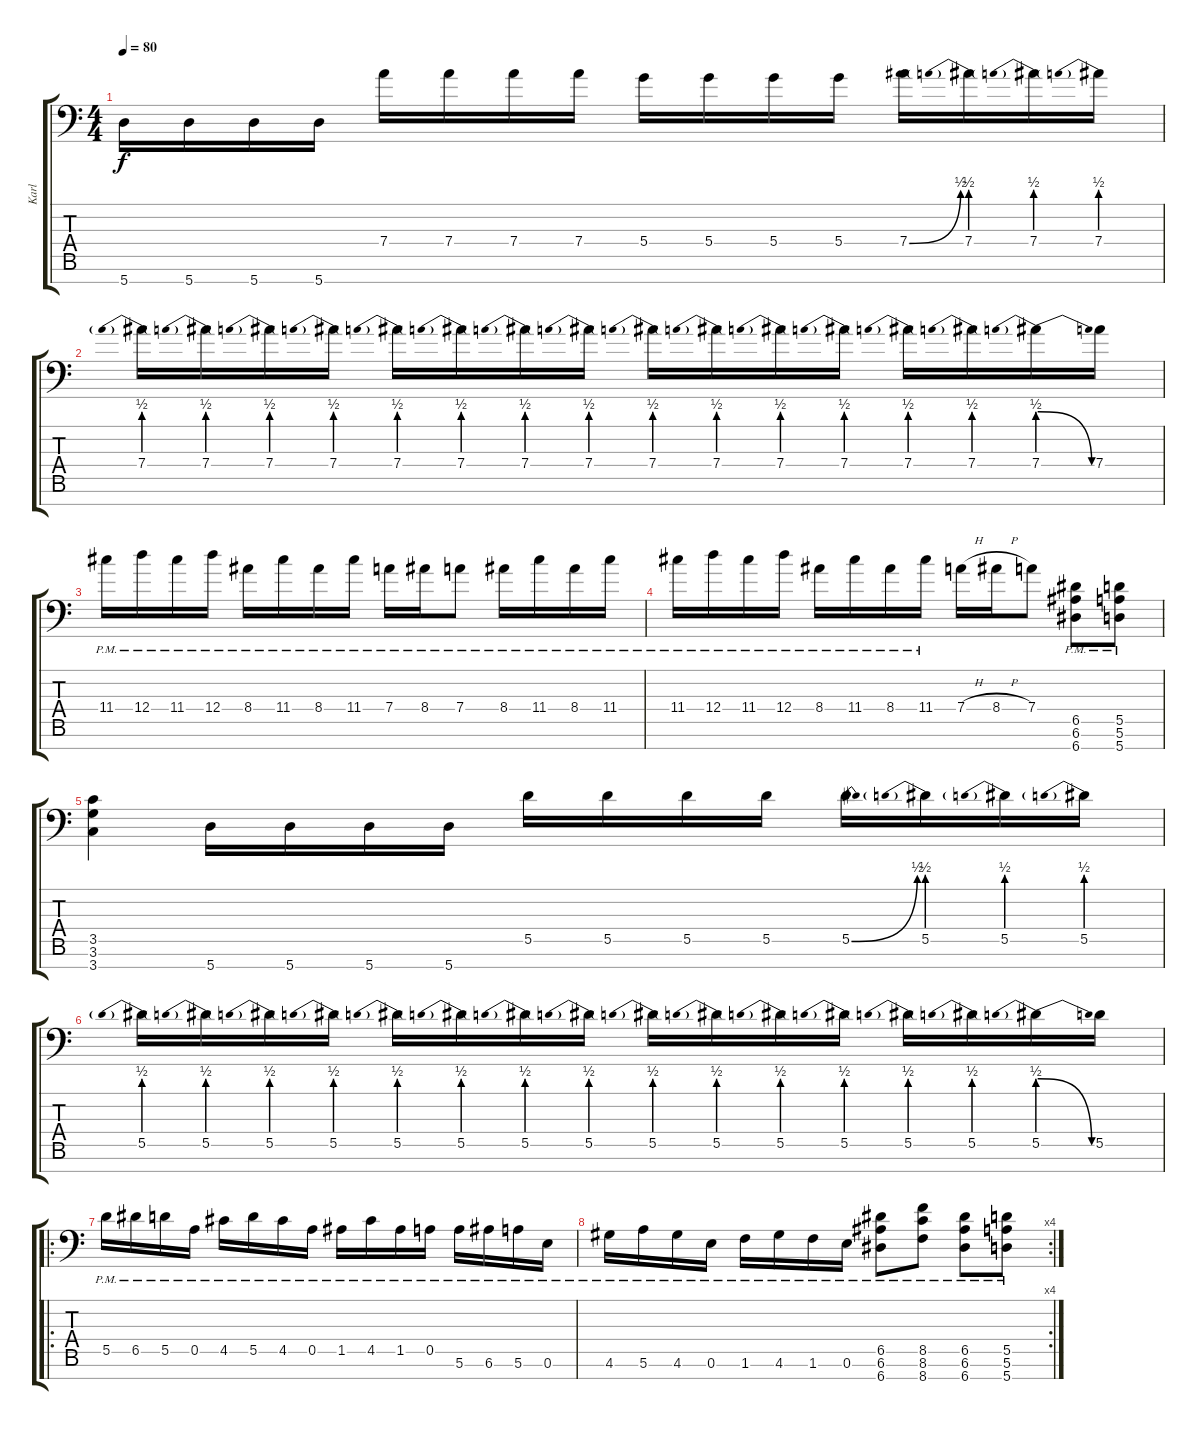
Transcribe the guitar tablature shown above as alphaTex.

\track ("Karl" "Karl") {instrument distortionguitar}
\staff {score tabs}
\tuning (E4 B3 Gb3 D3 A2 E2 A1) {hide}
\ts (4 4)
\tempo 80
\clef f4
\ks c
5.7.16{dy f} 5.7.16 5.7.16 5.7.16 7.4.16 7.4.16 7.4.16 7.4.16 5.4.16 5.4.16 5.4.16 5.4.16 7.4{be (bend 0 0 60 2)}.16 7.4{be (prebend 0 2 60 2)}.16 7.4{be (prebend 0 2 60 2)}.16 7.4{be (prebend 0 2 60 2)}.16 |
7.4{be (prebend 0 2 60 2)}.16 7.4{be (prebend 0 2 60 2)}.16 7.4{be (prebend 0 2 60 2)}.16 7.4{be (prebend 0 2 60 2)}.16 7.4{be (prebend 0 2 60 2)}.16 7.4{be (prebend 0 2 60 2)}.16 7.4{be (prebend 0 2 60 2)}.16 7.4{be (prebend 0 2 60 2)}.16 7.4{be (prebend 0 2 60 2)}.16 7.4{be (prebend 0 2 60 2)}.16 7.4{be (prebend 0 2 60 2)}.16 7.4{be (prebend 0 2 60 2)}.16 7.4{be (prebend 0 2 60 2)}.16 7.4{be (prebend 0 2 60 2)}.16 7.4{be (prebendrelease 0 2 60 0)}.16 7.4.16 |
11.4{pm}.16 12.4{pm}.16 11.4{pm}.16 12.4{pm}.16 8.4{pm}.16 11.4{pm}.16 8.4{pm}.16 11.4{pm}.16 7.4{pm}.16 8.4{pm}.16 7.4{pm}.8 8.4{pm}.16 11.4{pm}.16 8.4{pm}.16 11.4{pm}.16 |
11.4{pm}.16 12.4{pm}.16 11.4{pm}.16 12.4{pm}.16 8.4{pm}.16 11.4{pm}.16 8.4{pm}.16 11.4{pm}.16 7.4{h}.16 8.4{h}.16 7.4.8 (6.5{pm} 6.6{pm} 6.7{pm}).8 (5.5{pm} 5.6{pm} 5.7{pm}).8 |
(3.5 3.6 3.7).4 5.7.16 5.7.16 5.7.16 5.7.16 5.5.16 5.5.16 5.5.16 5.5.16 5.5{be (bend 0 0 60 2)}.16 5.5{be (prebend 0 2 60 2)}.16 5.5{be (prebend 0 2 60 2)}.16 5.5{be (prebend 0 2 60 2)}.16 |
5.5{be (prebend 0 2 60 2)}.16 5.5{be (prebend 0 2 60 2)}.16 5.5{be (prebend 0 2 60 2)}.16 5.5{be (prebend 0 2 60 2)}.16 5.5{be (prebend 0 2 60 2)}.16 5.5{be (prebend 0 2 60 2)}.16 5.5{be (prebend 0 2 60 2)}.16 5.5{be (prebend 0 2 60 2)}.16 5.5{be (prebend 0 2 60 2)}.16 5.5{be (prebend 0 2 60 2)}.16 5.5{be (prebend 0 2 60 2)}.16 5.5{be (prebend 0 2 60 2)}.16 5.5{be (prebend 0 2 60 2)}.16 5.5{be (prebend 0 2 60 2)}.16 5.5{be (prebendrelease 0 2 60 0)}.16 5.5.16 |
\ro
5.5{pm}.16 6.5{pm}.16 5.5{pm}.16 0.5{pm}.16 4.5{pm}.16 5.5{pm}.16 4.5{pm}.16 0.5{pm}.16 1.5{pm}.16 4.5{pm}.16 1.5{pm}.16 0.5{pm}.16 5.6{pm}.16 6.6{pm}.16 5.6{pm}.16 0.6{pm}.16 |
\rc 4
4.6{pm}.16 5.6{pm}.16 4.6{pm}.16 0.6{pm}.16 1.6{pm}.16 4.6{pm}.16 1.6{pm}.16 0.6{pm}.16 (6.5{pm} 6.6{pm} 6.7{pm}).8 (8.5{pm} 8.6{pm} 8.7{pm}).8 (6.5{pm} 6.6{pm} 6.7{pm}).8 (5.5{pm} 5.6{pm} 5.7{pm}).8
